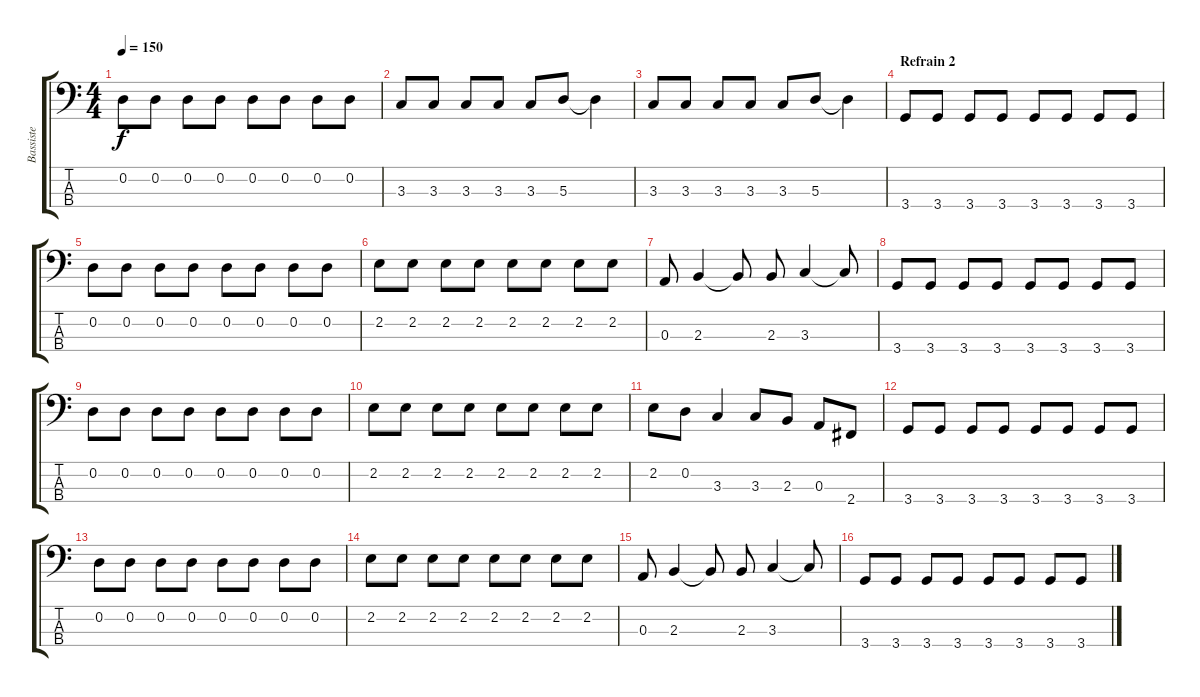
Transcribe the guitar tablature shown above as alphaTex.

\track ("Bassiste" "Bassiste") {instrument electricbassfinger}
\staff {score tabs}
\tuning (G2 D2 A1 E1) {hide}
\ts (4 4)
\tempo 150
\clef f4
\ks c
0.2.8{dy f} 0.2.8 0.2.8 0.2.8 0.2.8 0.2.8 0.2.8 0.2.8 |
3.3.8 3.3.8 3.3.8 3.3.8 3.3.8 5.3.8 5.3{t}.4 |
3.3.8 3.3.8 3.3.8 3.3.8 3.3.8 5.3.8 5.3{t}.4 |
\section ("" "Refrain 2")
3.4.8 3.4.8 3.4.8 3.4.8 3.4.8 3.4.8 3.4.8 3.4.8 |
0.2.8 0.2.8 0.2.8 0.2.8 0.2.8 0.2.8 0.2.8 0.2.8 |
2.2.8 2.2.8 2.2.8 2.2.8 2.2.8 2.2.8 2.2.8 2.2.8 |
0.3.8 2.3.4 2.3{t}.8 2.3.8 3.3.4 3.3{t}.8 |
3.4.8 3.4.8 3.4.8 3.4.8 3.4.8 3.4.8 3.4.8 3.4.8 |
0.2.8 0.2.8 0.2.8 0.2.8 0.2.8 0.2.8 0.2.8 0.2.8 |
2.2.8 2.2.8 2.2.8 2.2.8 2.2.8 2.2.8 2.2.8 2.2.8 |
2.2.8 0.2.8 3.3.4 3.3.8 2.3.8 0.3.8 2.4.8 |
3.4.8 3.4.8 3.4.8 3.4.8 3.4.8 3.4.8 3.4.8 3.4.8 |
0.2.8 0.2.8 0.2.8 0.2.8 0.2.8 0.2.8 0.2.8 0.2.8 |
2.2.8 2.2.8 2.2.8 2.2.8 2.2.8 2.2.8 2.2.8 2.2.8 |
0.3.8 2.3.4 2.3{t}.8 2.3.8 3.3.4 3.3{t}.8 |
3.4.8 3.4.8 3.4.8 3.4.8 3.4.8 3.4.8 3.4.8 3.4.8
